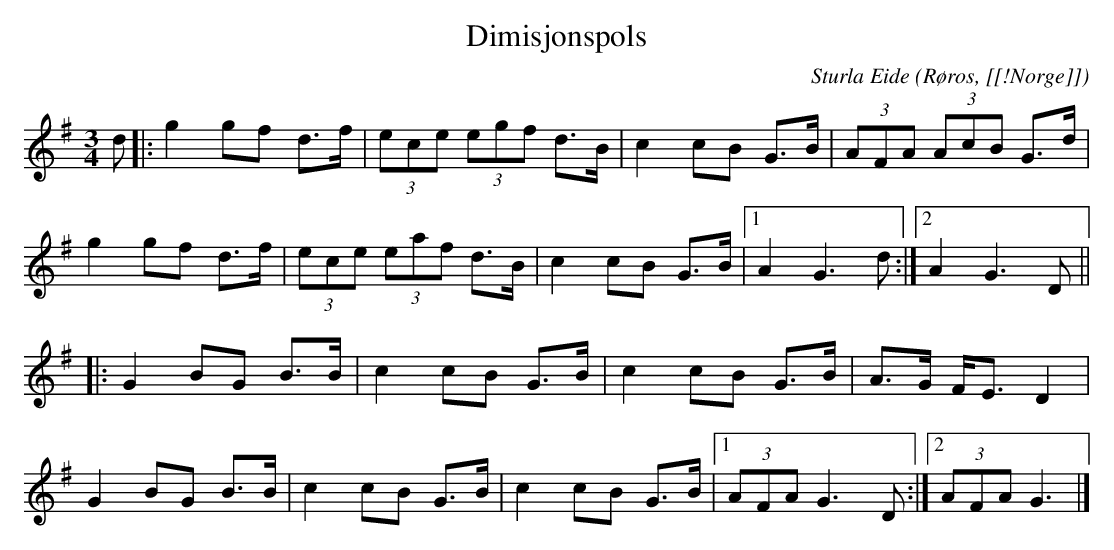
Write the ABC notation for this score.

X:1
T:Dimisjonspols
C:Sturla Eide
O:Røros, [[!Norge]]
M:3/4
L:1/8
K:G
d|:g2 gf d>f|(3ece (3egf d>B|c2 cB G>B|(3AFA (3AcB G>d|
g2 gf d>f   |(3ece (3eaf d>B|c2 cB G>B|1A2 G3 d      :|2A2 G3 D||
|:G2 BG B>B|c2 cB G>B|c2 cB G>B|A>G F<E D2|
G2 BG B>B  |c2 cB G>B|c2 cB G>B|1(3AFA G3 D:|2(3AFA G3|]
